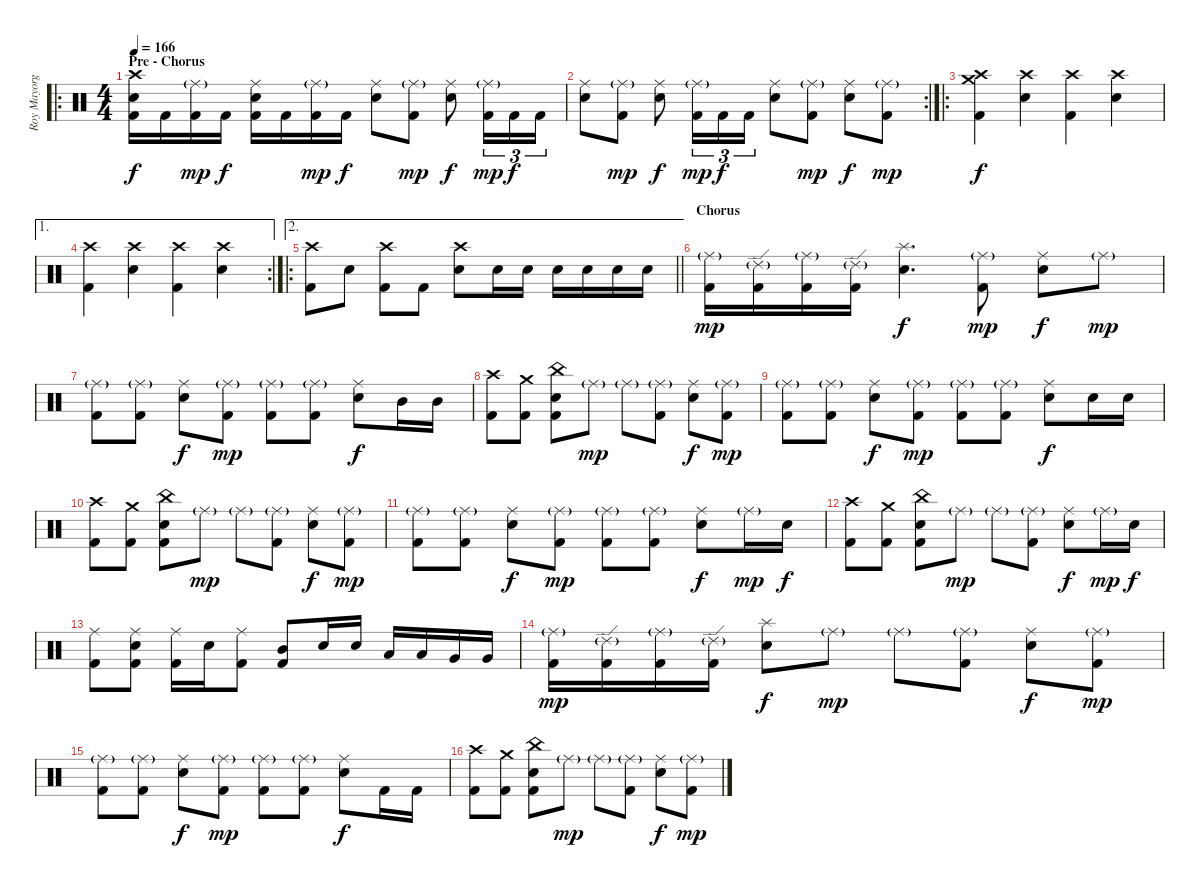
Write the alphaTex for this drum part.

\track ("Roy Mayorga (Drums)" "Roy Mayorg") {instrument percussion}
\staff {score}
\articulation defaults
\ro
\ts (4 4)
\section ("" "Pre - Chorus")
\tempo 166
\clef neutral
\ks c
("Crash high (hit)" "Electric Snare (hit)" "Kick (hit) 2").16{dy f} "Kick (hit) 2".16 ("Ride (middle)"{g} "Kick (hit) 2").16{dy mp} "Kick (hit) 2".16{dy f} ("Ride (middle)" "Electric Snare (hit)" "Kick (hit) 2").16 "Kick (hit) 2".16 ("Ride (middle)"{g} "Kick (hit) 2").16{dy mp} "Kick (hit) 2".16{dy f} ("Ride (middle)" "Electric Snare (hit)").8 ("Ride (middle)"{g} "Kick (hit) 2").8{dy mp} ("Ride (middle)" "Electric Snare (hit)").8{dy f} ("Ride (middle)"{g} "Kick (hit) 2").16{tu (3 2) dy mp} "Kick (hit) 2".16{tu (3 2) dy f} "Kick (hit) 2".16{tu (3 2)} |
\rc 2
("Ride (middle)" "Electric Snare (hit)").8 ("Ride (middle)"{g} "Kick (hit) 2").8{dy mp} ("Ride (middle)" "Electric Snare (hit)").8{dy f} ("Ride (middle)"{g} "Kick (hit) 2").16{tu (3 2) dy mp} "Kick (hit) 2".16{tu (3 2) dy f} "Kick (hit) 2".16{tu (3 2)} ("Ride (middle)" "Electric Snare (hit)").8 ("Ride (middle)"{g} "Kick (hit) 2").8{dy mp} ("Ride (middle)" "Electric Snare (hit)").8{dy f} ("Ride (middle)"{g} "Kick (hit) 2").8{dy mp} |
\ro
("Crash medium (hit)" "Crash high (hit)" "Kick (hit) 2").4{dy f} ("Crash high (hit)" "Electric Snare (hit)").4 ("Crash high (hit)" "Kick (hit) 2").4 ("Crash high (hit)" "Electric Snare (hit)").4 |
\ae 1
\rc 2
("Crash high (hit)" "Kick (hit) 2").4 ("Crash high (hit)" "Electric Snare (hit)").4 ("Crash high (hit)" "Kick (hit) 2").4 ("Crash high (hit)" "Electric Snare (hit)").4 |
\ae 2
\ro
\barLineRight lightlight
("Crash high (hit)" "Kick (hit) 2").8 "Electric Snare (hit)".8 ("Crash high (hit)" "Kick (hit) 2").8 "Kick (hit) 2".8 ("Crash high (hit)" "Electric Snare (hit)").8 "Electric Snare (hit)".16 "Electric Snare (hit)".16 "Electric Snare (hit)".16 "Electric Snare (hit)".16 "Electric Snare (hit)".16 "Electric Snare (hit)".16 |
\section ("" "Chorus")
("Ride (middle)"{g} "Kick (hit) 2").16{dy mp} ("Ride (edge) 2"{g} "Kick (hit) 2").16 ("Ride (middle)"{g} "Kick (hit) 2").16 ("Ride (edge) 2"{g} "Kick (hit) 2").16 ("Splash (hit)" "Electric Snare (hit)").4{d dy f} ("Ride (middle)"{g} "Kick (hit) 2").8{dy mp} ("Ride (middle)" "Electric Snare (hit)").8{dy f} "Ride (middle)"{g}.8{dy mp} |
("Ride (middle)"{g} "Kick (hit) 2").8 ("Ride (middle)"{g} "Kick (hit) 2").8 ("Ride (middle)" "Electric Snare (hit)").8{dy f} ("Ride (middle)"{g} "Kick (hit) 2").8{dy mp} ("Ride (middle)"{g} "Kick (hit) 2").8 ("Ride (middle)"{g} "Kick (hit) 2").8 ("Ride (middle)" "Electric Snare (hit)").8{dy f} "Mid Tom (hit)".16 "Mid Tom (hit)".16 |
("Crash high (hit)" "Kick (hit) 2").8 ("Crash medium (hit)" "Kick (hit) 2").8 ("China (hit)" "Electric Snare (hit)" "Kick (hit) 2").8 "Ride (middle)"{g}.8{dy mp} "Ride (middle)"{g}.8 ("Ride (middle)"{g} "Kick (hit) 2").8 ("Ride (middle)" "Electric Snare (hit)").8{dy f} ("Ride (middle)"{g} "Kick (hit) 2").8{dy mp} |
("Ride (middle)"{g} "Kick (hit) 2").8 ("Ride (middle)"{g} "Kick (hit) 2").8 ("Ride (middle)" "Electric Snare (hit)").8{dy f} ("Ride (middle)"{g} "Kick (hit) 2").8{dy mp} ("Ride (middle)"{g} "Kick (hit) 2").8 ("Ride (middle)"{g} "Kick (hit) 2").8 ("Ride (middle)" "Electric Snare (hit)").8{dy f} "Electric Snare (hit)".16 "Electric Snare (hit)".16 |
("Crash high (hit)" "Kick (hit) 2").8 ("Crash medium (hit)" "Kick (hit) 2").8 ("China (hit)" "Electric Snare (hit)" "Kick (hit) 2").8 "Ride (middle)"{g}.8{dy mp} "Ride (middle)"{g}.8 ("Ride (middle)"{g} "Kick (hit) 2").8 ("Ride (middle)" "Electric Snare (hit)").8{dy f} ("Ride (middle)"{g} "Kick (hit) 2").8{dy mp} |
("Ride (middle)"{g} "Kick (hit) 2").8 ("Ride (middle)"{g} "Kick (hit) 2").8 ("Ride (middle)" "Electric Snare (hit)").8{dy f} ("Ride (middle)"{g} "Kick (hit) 2").8{dy mp} ("Ride (middle)"{g} "Kick (hit) 2").8 ("Ride (middle)"{g} "Kick (hit) 2").8 ("Ride (middle)" "Electric Snare (hit)").8{dy f} "Ride (middle)"{g}.16{dy mp} "Electric Snare (hit)".16{dy f} |
("Crash high (hit)" "Kick (hit) 2").8 ("Crash medium (hit)" "Kick (hit) 2").8 ("China (hit)" "Electric Snare (hit)" "Kick (hit) 2").8 "Ride (middle)"{g}.8{dy mp} "Ride (middle)"{g}.8 ("Ride (middle)"{g} "Kick (hit) 2").8 ("Ride (middle)" "Electric Snare (hit)").8{dy f} "Ride (middle)"{g}.16{dy mp} "Electric Snare (hit)".16{dy f} |
("Ride (middle)" "Kick (hit) 2").8 ("Ride (middle)" "Electric Snare (hit)" "Kick (hit) 2").8 ("Ride (middle)" "Kick (hit) 2").16 "Electric Snare (hit)".16 ("Ride (middle)" "Kick (hit) 2").8 ("Mid Tom (hit)" "Kick (hit) 2").8 "Electric Snare (hit)".16 "Electric Snare (hit)".16 "Low Tom (hit)".16 "Low Tom (hit)".16 "Very Low Tom (hit)".16 "Very Low Tom (hit)".16 |
("Ride (middle)"{g} "Kick (hit) 2").16{dy mp} ("Ride (edge) 2"{g} "Kick (hit) 2").16 ("Ride (middle)"{g} "Kick (hit) 2").16 ("Ride (edge) 2"{g} "Kick (hit) 2").16 ("Splash (hit)" "Electric Snare (hit)").8{dy f} "Ride (middle)"{g}.8{dy mp} "Ride (middle)"{g}.8 ("Ride (middle)"{g} "Kick (hit) 2").8 ("Ride (middle)" "Electric Snare (hit)").8{dy f} ("Ride (middle)"{g} "Kick (hit) 2").8{dy mp} |
("Ride (middle)"{g} "Kick (hit) 2").8 ("Ride (middle)"{g} "Kick (hit) 2").8 ("Ride (middle)" "Electric Snare (hit)").8{dy f} ("Ride (middle)"{g} "Kick (hit) 2").8{dy mp} ("Ride (middle)"{g} "Kick (hit) 2").8 ("Ride (middle)"{g} "Kick (hit) 2").8 ("Ride (middle)" "Electric Snare (hit)").8{dy f} "Kick (hit) 2".16 "Kick (hit) 2".16 |
("Crash high (hit)" "Kick (hit) 2").8 ("Crash medium (hit)" "Kick (hit) 2").8 ("China (hit)" "Electric Snare (hit)" "Kick (hit) 2").8 "Ride (middle)"{g}.8{dy mp} "Ride (middle)"{g}.8 ("Ride (middle)"{g} "Kick (hit) 2").8 ("Ride (middle)" "Electric Snare (hit)").8{dy f} ("Ride (middle)"{g} "Kick (hit) 2").8{dy mp}
